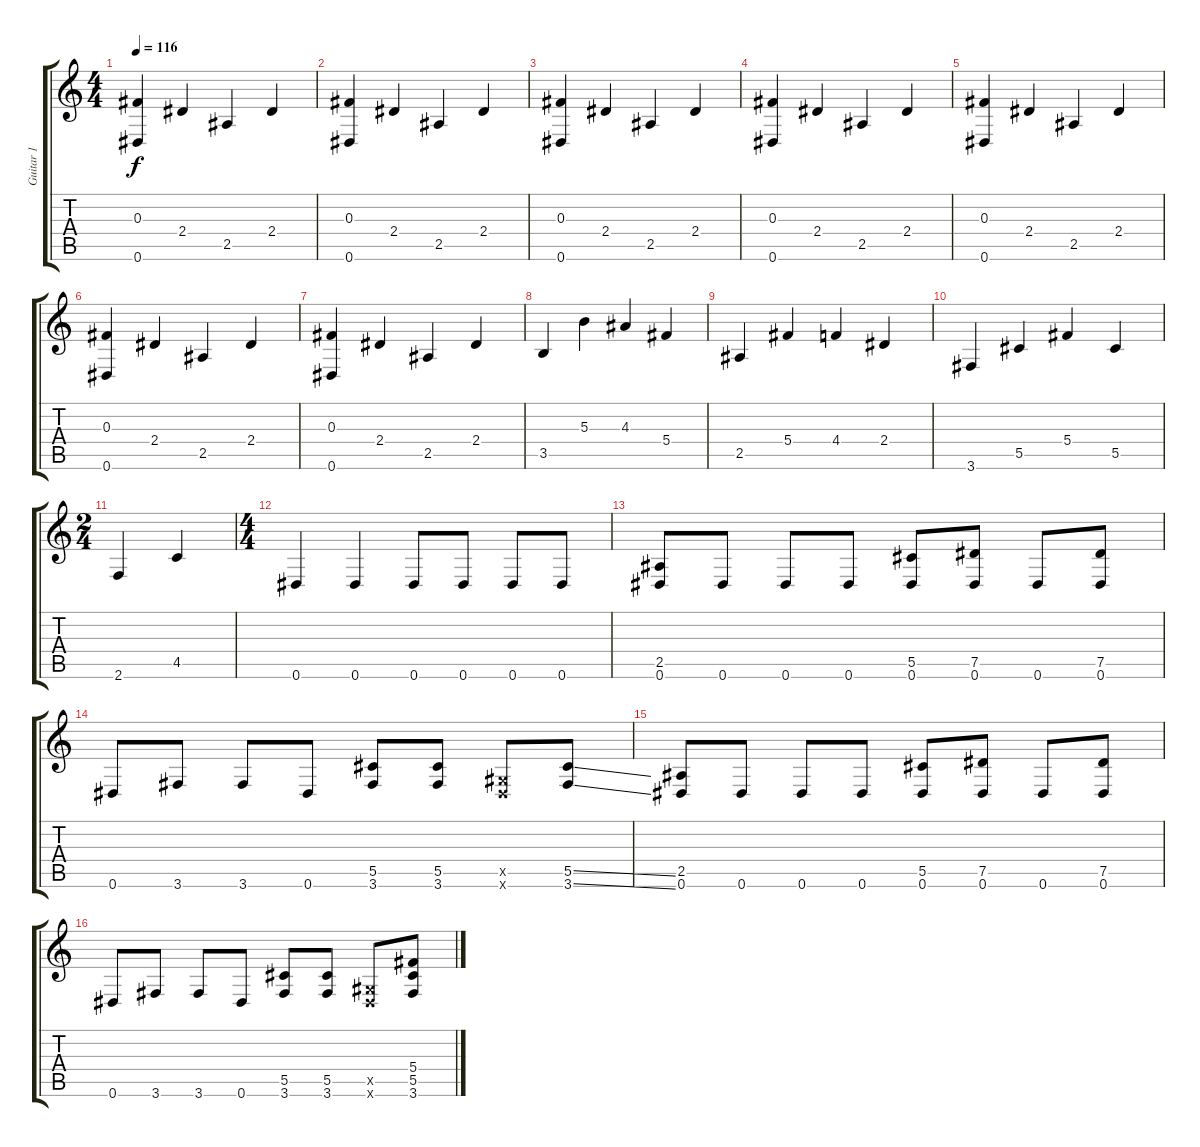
\track ("Guitar 1" "Guitar 1") {instrument distortionguitar}
\staff {score tabs}
\tuning (Eb4 Bb3 Gb3 Db3 Ab2 Eb2) {hide}
\ts (4 4)
\tempo 116
\clef g2
\ks c
(0.3 0.6).4{dy f} 2.4.4 2.5.4 2.4.4 |
(0.3 0.6).4 2.4.4 2.5.4 2.4.4 |
(0.3 0.6).4 2.4.4 2.5.4 2.4.4 |
(0.3 0.6).4 2.4.4 2.5.4 2.4.4 |
(0.3 0.6).4 2.4.4 2.5.4 2.4.4 |
(0.3 0.6).4 2.4.4 2.5.4 2.4.4 |
(0.3 0.6).4 2.4.4 2.5.4 2.4.4 |
3.5.4 5.3.4 4.3.4 5.4.4 |
2.5.4 5.4.4 4.4.4 2.4.4 |
3.6.4 5.5.4 5.4.4 5.5.4 |
\ts (2 4)
2.6.4 4.5.4 |
\ts (4 4)
0.6.4 0.6.4 0.6.8{volume 16 instrument distortionguitar} 0.6.8 0.6.8 0.6.8 |
(2.5 0.6).8{volume 15} 0.6.8 0.6.8 0.6.8 (5.5 0.6).8 (7.5 0.6).8 0.6.8 (7.5 0.6).8 |
0.6.8 3.6.8 3.6.8 0.6.8 (5.5 3.6).8 (5.5 3.6).8 (0.5{x} 0.6{x}).8 (5.5{ss} 3.6{ss}).8 |
(2.5 0.6).8 0.6.8 0.6.8 0.6.8 (5.5 0.6).8 (7.5 0.6).8 0.6.8 (7.5 0.6).8 |
0.6.8 3.6.8 3.6.8 0.6.8 (5.5 3.6).8 (5.5 3.6).8 (0.5{x} 0.6{x}).8 (5.4 5.5{ss} 3.6{ss}).8
